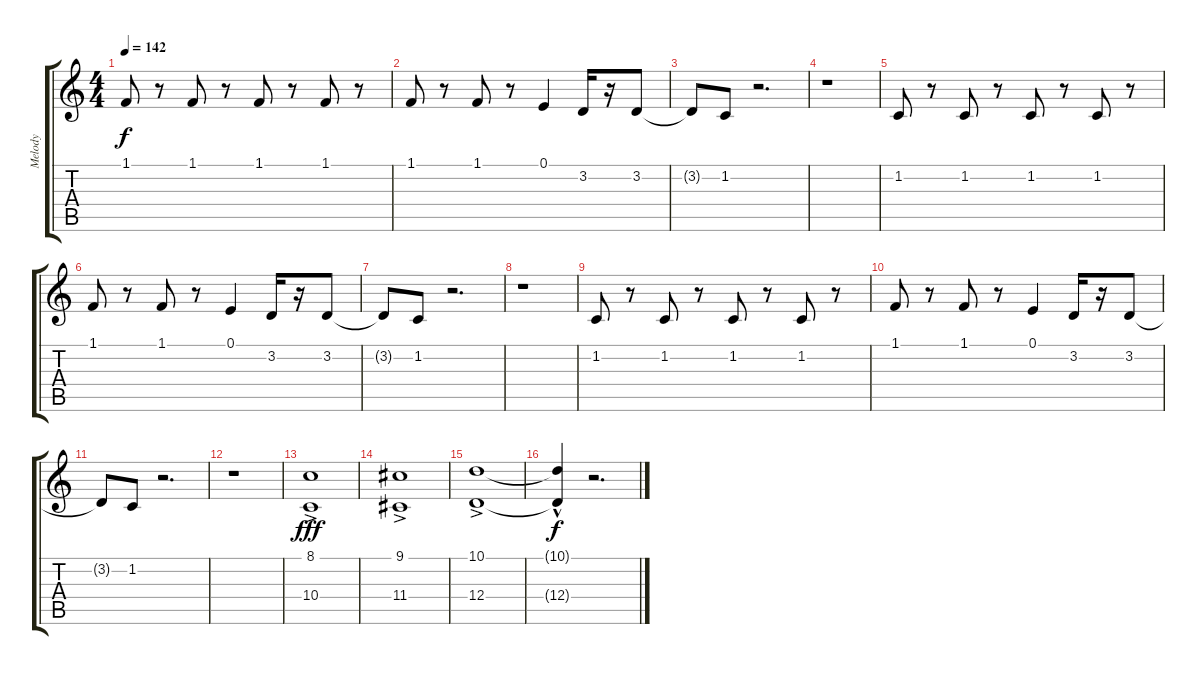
\track ("Melody" "Melody") {instrument lead8bassandlead}
\staff {score tabs}
\tuning (E4 B3 G3 D3 A2 E2) {hide}
\ts (4 4)
\tempo 142
\clef g2
\ks c
1.1.8{dy f} r.8 1.1.8 r.8 1.1.8 r.8 1.1.8 r.8 |
1.1.8 r.8 1.1.8 r.8 0.1.4 3.2.16 r.16 3.2.8 |
3.2{t}.8 1.2.8 r.2{d} |
r.1 |
1.2.8 r.8 1.2.8 r.8 1.2.8 r.8 1.2.8 r.8 |
1.1.8 r.8 1.1.8 r.8 0.1.4 3.2.16 r.16 3.2.8 |
3.2{t}.8 1.2.8 r.2{d} |
r.1 |
1.2.8 r.8 1.2.8 r.8 1.2.8 r.8 1.2.8 r.8 |
1.1.8 r.8 1.1.8 r.8 0.1.4 3.2.16 r.16 3.2.8 |
3.2{t}.8 1.2.8 r.2{d} |
r.1 |
(8.1{ac} 10.4{ac}).1{dy fff} |
(9.1{ac} 11.4{ac}).1 |
(10.1{ac} 12.4{ac}).1 |
(10.1{hac t} 12.4{t}).4{dy f} r.2{d}
